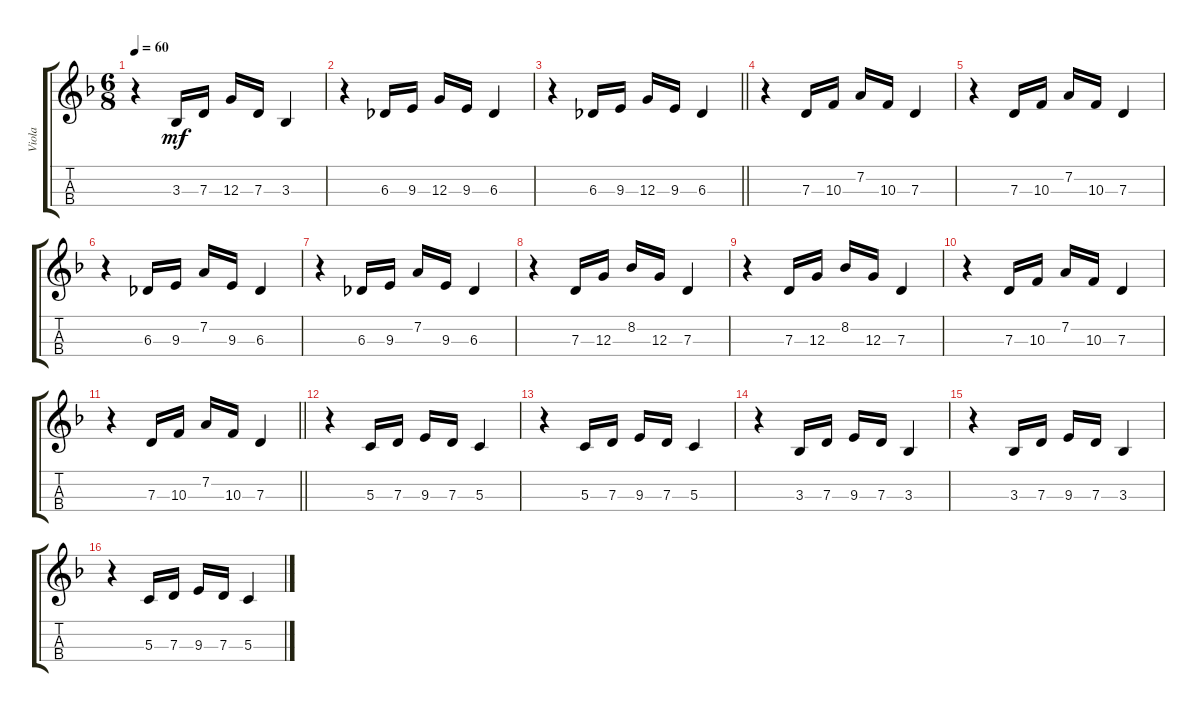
\track ("Viola" "Viola") {instrument stringensemble1}
\staff {score tabs}
\tuning (A4 D4 G3 C3) {hide}
\ts (6 8)
\tempo 60
\clef g2
\ks dminor
r.4{dy mf volume 9} 3.3.16 7.3.16 12.3.16 7.3.16 3.3.4 |
r.4 6.3.16 9.3.16 12.3.16 9.3.16 6.3.4 |
\barLineRight lightlight
r.4 6.3.16 9.3.16 12.3.16 9.3.16 6.3.4 |
\section ("" "")
r.4 7.3.16 10.3.16 7.2.16 10.3.16 7.3.4 |
r.4 7.3.16 10.3.16 7.2.16 10.3.16 7.3.4 |
r.4 6.3.16 9.3.16 7.2.16 9.3.16 6.3.4 |
r.4 6.3.16 9.3.16 7.2.16 9.3.16 6.3.4 |
r.4 7.3.16 12.3.16 8.2.16 12.3.16 7.3.4 |
r.4 7.3.16 12.3.16 8.2.16 12.3.16 7.3.4 |
r.4 7.3.16 10.3.16 7.2.16 10.3.16 7.3.4 |
\barLineRight lightlight
r.4 7.3.16 10.3.16 7.2.16 10.3.16 7.3.4 |
\section ("" "")
r.4 5.3.16 7.3.16 9.3.16 7.3.16 5.3.4 |
r.4 5.3.16 7.3.16 9.3.16 7.3.16 5.3.4 |
r.4 3.3.16 7.3.16 9.3.16 7.3.16 3.3.4 |
r.4 3.3.16 7.3.16 9.3.16 7.3.16 3.3.4 |
r.4 5.3.16 7.3.16 9.3.16 7.3.16 5.3.4
